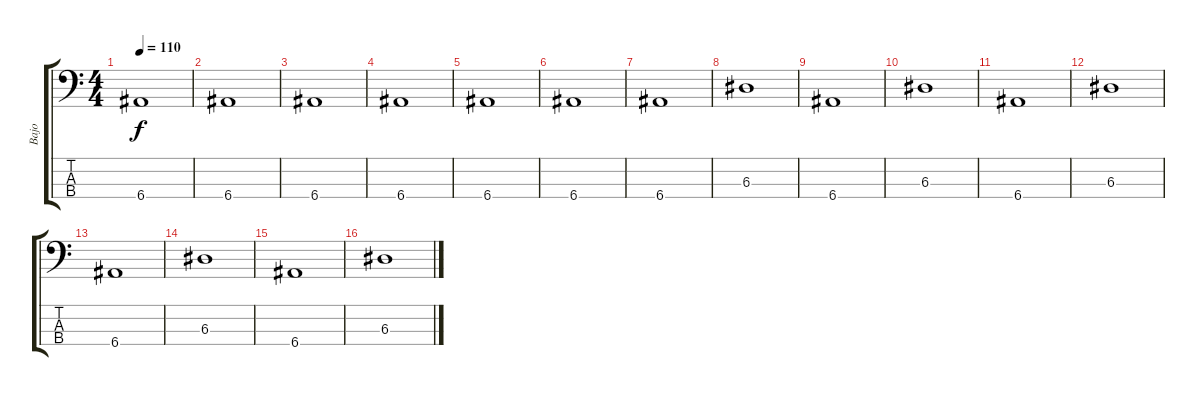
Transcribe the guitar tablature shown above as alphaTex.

\track ("Bajo" "Bajo") {instrument electricbassfinger}
\staff {score tabs}
\tuning (G2 D2 A1 E1) {hide}
\ts (4 4)
\tempo 110
\clef f4
\ks c
6.4.1{dy f} |
6.4.1 |
6.4.1 |
6.4.1 |
6.4.1 |
6.4.1 |
6.4.1 |
6.3.1 |
6.4.1 |
6.3.1 |
6.4.1 |
6.3.1 |
6.4.1 |
6.3.1 |
6.4.1 |
6.3.1
